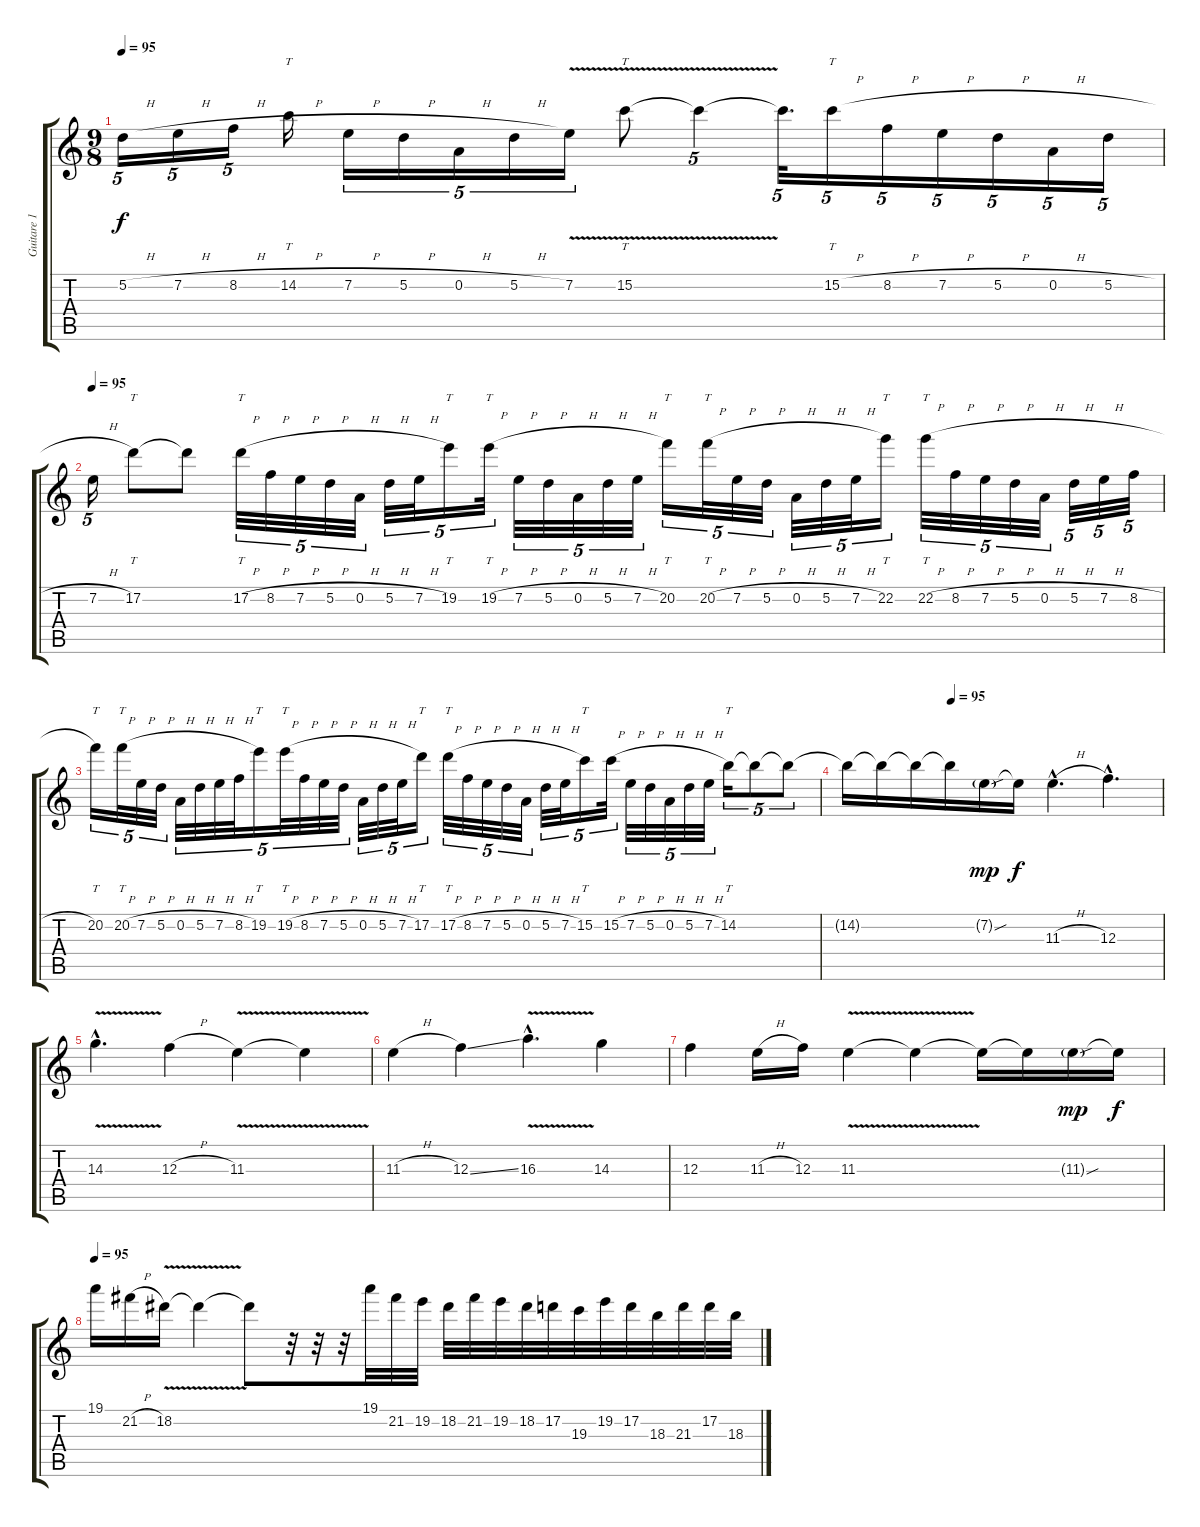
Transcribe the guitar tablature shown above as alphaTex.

\track ("Guitare 1" "Guitare 1") {instrument distortionguitar}
\staff {score tabs}
\tuning (D4 A3 F3 C3 G2 D2) {hide}
\ts (9 8)
\tempo 95
\clef g2
\ks c
5.2{h}.16{tu (5 4) dy f} 7.2{h}.16{tu (5 4)} 8.2{h}.16{tu (5 4)} 14.2{h}.16{tt} 7.2{h}.16{tu (5 4)} 5.2{h}.16{tu (5 4)} 0.2{h}.16{tu (5 4)} 5.2{h}.16{tu (5 4)} 7.2{v}.16{tu (5 4)} 15.2{v}.8{tt} 15.2{t}.4{tu (5 4)} 15.2{t}.32{d tu (5 4)} 15.2{h}.16{tt tu (5 4)} 8.2{h}.16{tu (5 4)} 7.2{h}.16{tu (5 4)} 5.2{h}.16{tu (5 4)} 0.2{h}.16{tu (5 4)} 5.2{h}.16{tu (5 4)} |
\tempo 95
7.2{h}.16{tu (5 4)} 17.2.8{tt} 17.2{t}.8 17.2{h}.32{tt tu (5 4)} 8.2{h}.32{tu (5 4)} 7.2{h}.32{tu (5 4)} 5.2{h}.32{tu (5 4)} 0.2{h}.32{tu (5 4)} 5.2{h}.32{tu (5 4)} 7.2{h}.32{tu (5 4)} 19.2.16{tt tu (5 4)} 19.2{h}.32{tt tu (5 4)} 7.2{h}.32{tu (5 4)} 5.2{h}.32{tu (5 4)} 0.2{h}.32{tu (5 4)} 5.2{h}.32{tu (5 4)} 7.2{h}.32{tu (5 4)} 20.2.16{tt tu (5 4)} 20.2{h}.32{tt tu (5 4)} 7.2{h}.32{tu (5 4)} 5.2{h}.32{tu (5 4)} 0.2{h}.32{tu (5 4)} 5.2{h}.32{tu (5 4)} 7.2{h}.32{tu (5 4)} 22.2.16{tt tu (5 4)} 22.2{h}.32{tt tu (5 4)} 8.2{h}.32{tu (5 4)} 7.2{h}.32{tu (5 4)} 5.2{h}.32{tu (5 4)} 0.2{h}.32{tu (5 4)} 5.2{h}.32{tu (5 4)} 7.2{h}.32{tu (5 4)} 8.2{h}.32{tu (5 4)} |
20.2.16{tt tu (5 4)} 20.2{h}.32{tt tu (5 4)} 7.2{h}.32{tu (5 4)} 5.2{h}.32{tu (5 4)} 0.2{h}.32{tu (5 4)} 5.2{h}.32{tu (5 4)} 7.2{h}.32{tu (5 4)} 8.2{h}.32{tu (5 4)} 19.2.16{tt tu (5 4)} 19.2{h}.32{tt tu (5 4)} 8.2{h}.32{tu (5 4)} 7.2{h}.32{tu (5 4)} 5.2{h}.32{tu (5 4)} 0.2{h}.32{tu (5 4)} 5.2{h}.32{tu (5 4)} 7.2{h}.32{tu (5 4)} 17.2.16{tt tu (5 4)} 17.2{h}.32{tt tu (5 4)} 8.2{h}.32{tu (5 4)} 7.2{h}.32{tu (5 4)} 5.2{h}.32{tu (5 4)} 0.2{h}.32{tu (5 4)} 5.2{h}.32{tu (5 4)} 7.2{h}.32{tu (5 4)} 15.2.16{tt tu (5 4)} 15.2{h}.32{tu (5 4)} 7.2{h}.32{tu (5 4)} 5.2{h}.32{tu (5 4)} 0.2{h}.32{tu (5 4)} 5.2{h}.32{tu (5 4)} 7.2{h}.32{tu (5 4)} 14.2.16{tt tu (5 4)} 14.2{t}.8{tu (5 4)} 14.2{t}.8{tu (5 4)} |
\tempo (95 0.3333333333333333)
14.2{t}.16 14.2{t}.16 14.2{t}.16 14.2{t}.16 7.2{sou g}.16{dy mp} 7.2{t}.16{dy f} 11.3{h hac}.4{d} 12.3{hac}.4{d} |
14.3{v hac}.4{d} 12.3{h}.4 11.3{v}.4 11.3{t}.4 |
11.3{h}.4 12.3{ss}.4 16.3{v hac}.4{d} 14.3.4 |
12.3.4 11.3{h}.16 12.3.16 11.3{v}.4 11.3{t}.4 11.3{t}.16 11.3{t}.16 11.3{sou g}.16{dy mp} 11.3{t}.16{dy f} |
\tempo 95
19.1.16 21.2{h}.16 18.2{v}.16 18.2{t}.4 18.2{t}.8 r.32 r.32 r.32 19.1.32 21.2.32 19.2.32 18.2.32 21.2.32 19.2.32 18.2.32 17.2.32 19.3.32 19.2.32 17.2.32 18.3.32 21.3.32 17.2.32 18.3.32
